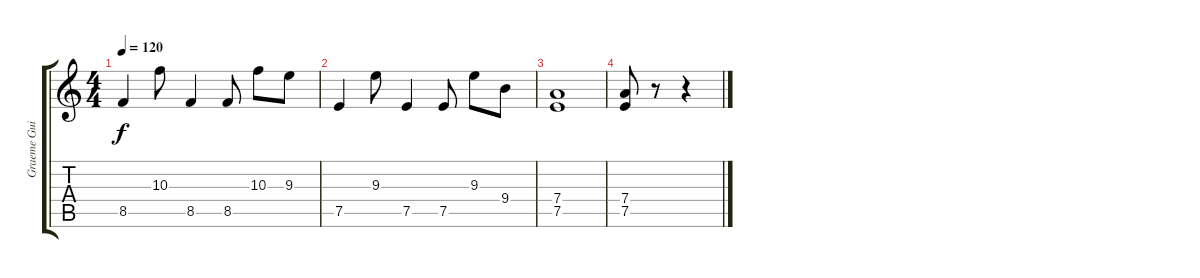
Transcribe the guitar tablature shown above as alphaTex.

\track ("Graeme Guitar" "Graeme Gui") {instrument distortionguitar}
\staff {score tabs}
\tuning (E4 B3 G3 D3 A2 E2) {hide}
\ts (4 4)
\tempo 120
\clef g2
\ks c
8.5.4{dy f} 10.3.8 8.5.4 8.5.8 10.3.8 9.3.8 |
7.5.4 9.3.8 7.5.4 7.5.8 9.3.8 9.4.8 |
(7.4 7.5).1 |
(7.4 7.5).8 r.8 r.4
